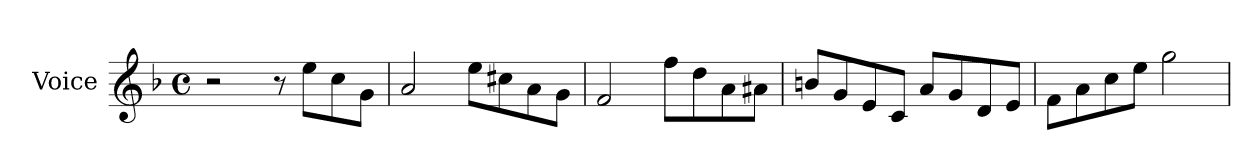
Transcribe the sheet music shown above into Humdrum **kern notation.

**kern
*part1
*staff1
*I"Voice
*I'Voice
*clefG2
*k[b-]
*M4/4
*met(c)
=1
2rcc
8r
8ee\L
8cc\
8g\J
=2
2a/
8ee\L
8cc#X\
8a\
8g\J
=3
2f/
8ff\L
8dd\
8a\
8a#X\J
=4
8bn/L
8g/
8e/
8c/J
8a/L
8g/
8d/
8e/J
=5
8f\L
8a\
8cc\
8ee\J
2gg\
=
*-
